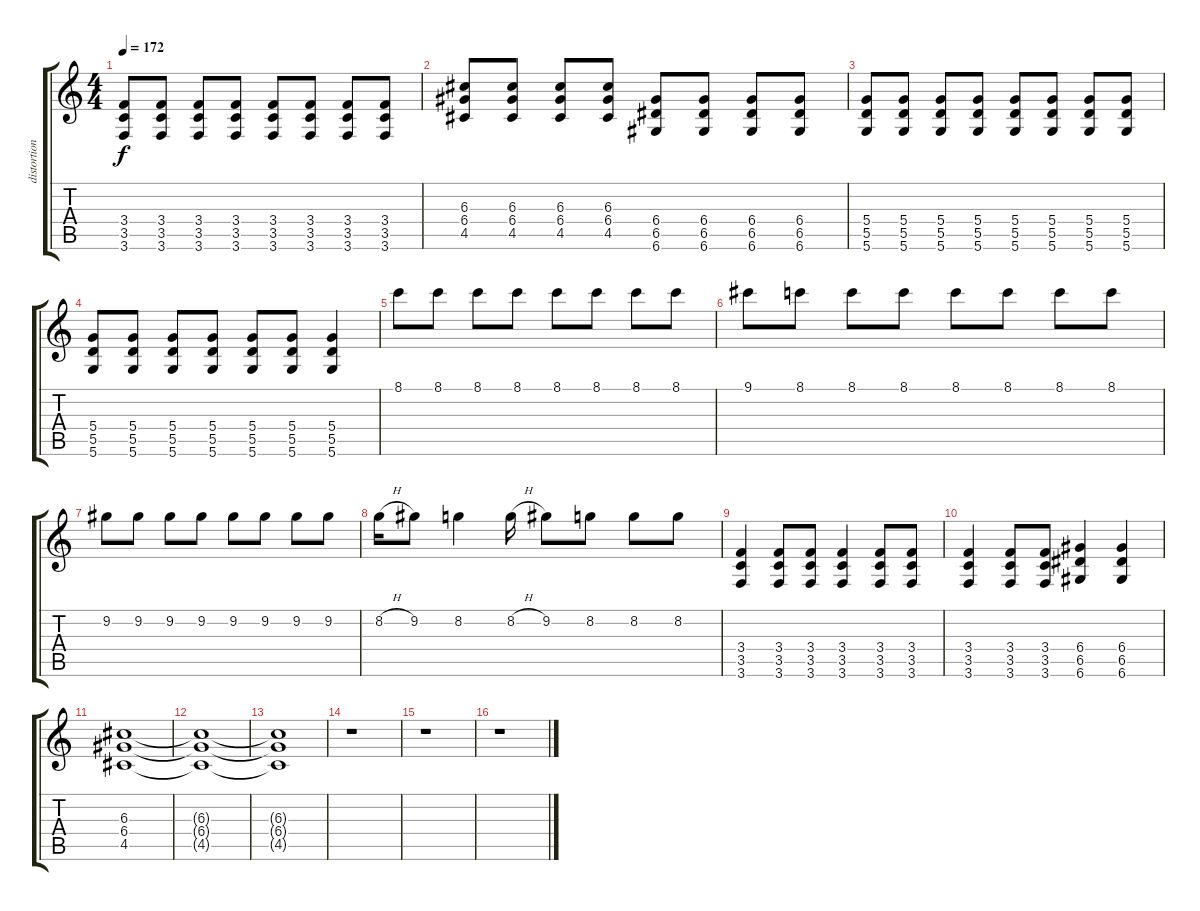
\track ("distortion 2" "distortion") {instrument overdrivenguitar}
\staff {score tabs}
\tuning (E4 B3 G3 D3 A2 D2) {hide}
\ts (4 4)
\tempo 172
\clef g2
\ks c
(3.4 3.5 3.6).8{dy f} (3.4 3.5 3.6).8 (3.4 3.5 3.6).8 (3.4 3.5 3.6).8 (3.4 3.5 3.6).8 (3.4 3.5 3.6).8 (3.4 3.5 3.6).8 (3.4 3.5 3.6).8 |
(6.3 6.4 4.5).8 (6.3 6.4 4.5).8 (6.3 6.4 4.5).8 (6.3 6.4 4.5).8 (6.4 6.5 6.6).8 (6.4 6.5 6.6).8 (6.4 6.5 6.6).8 (6.4 6.5 6.6).8 |
(5.4 5.5 5.6).8 (5.4 5.5 5.6).8 (5.4 5.5 5.6).8 (5.4 5.5 5.6).8 (5.4 5.5 5.6).8 (5.4 5.5 5.6).8 (5.4 5.5 5.6).8 (5.4 5.5 5.6).8 |
(5.4 5.5 5.6).8 (5.4 5.5 5.6).8 (5.4 5.5 5.6).8 (5.4 5.5 5.6).8 (5.4 5.5 5.6).8 (5.4 5.5 5.6).8 (5.4 5.5 5.6).4 |
8.1.8 8.1.8 8.1.8 8.1.8 8.1.8 8.1.8 8.1.8 8.1.8 |
9.1.8 8.1.8 8.1.8 8.1.8 8.1.8 8.1.8 8.1.8 8.1.8 |
9.2.8 9.2.8 9.2.8 9.2.8 9.2.8 9.2.8 9.2.8 9.2.8 |
8.2{h}.16 9.2.8 8.2.4 8.2{h}.16 9.2.8 8.2.8 8.2.8 8.2.8 |
(3.4 3.5 3.6).4 (3.4 3.5 3.6).8 (3.4 3.5 3.6).8 (3.4 3.5 3.6).4 (3.4 3.5 3.6).8 (3.4 3.5 3.6).8 |
(3.4 3.5 3.6).4 (3.4 3.5 3.6).8 (3.4 3.5 3.6).8 (6.4 6.5 6.6).4 (6.4 6.5 6.6).4 |
(6.3 6.4 4.5).1 |
(6.3{t} 6.4{t} 4.5{t}).1{volume 4} |
(6.3{t} 6.4{t} 4.5{t}).1 |
r.1 |
r.1 |
r.1
